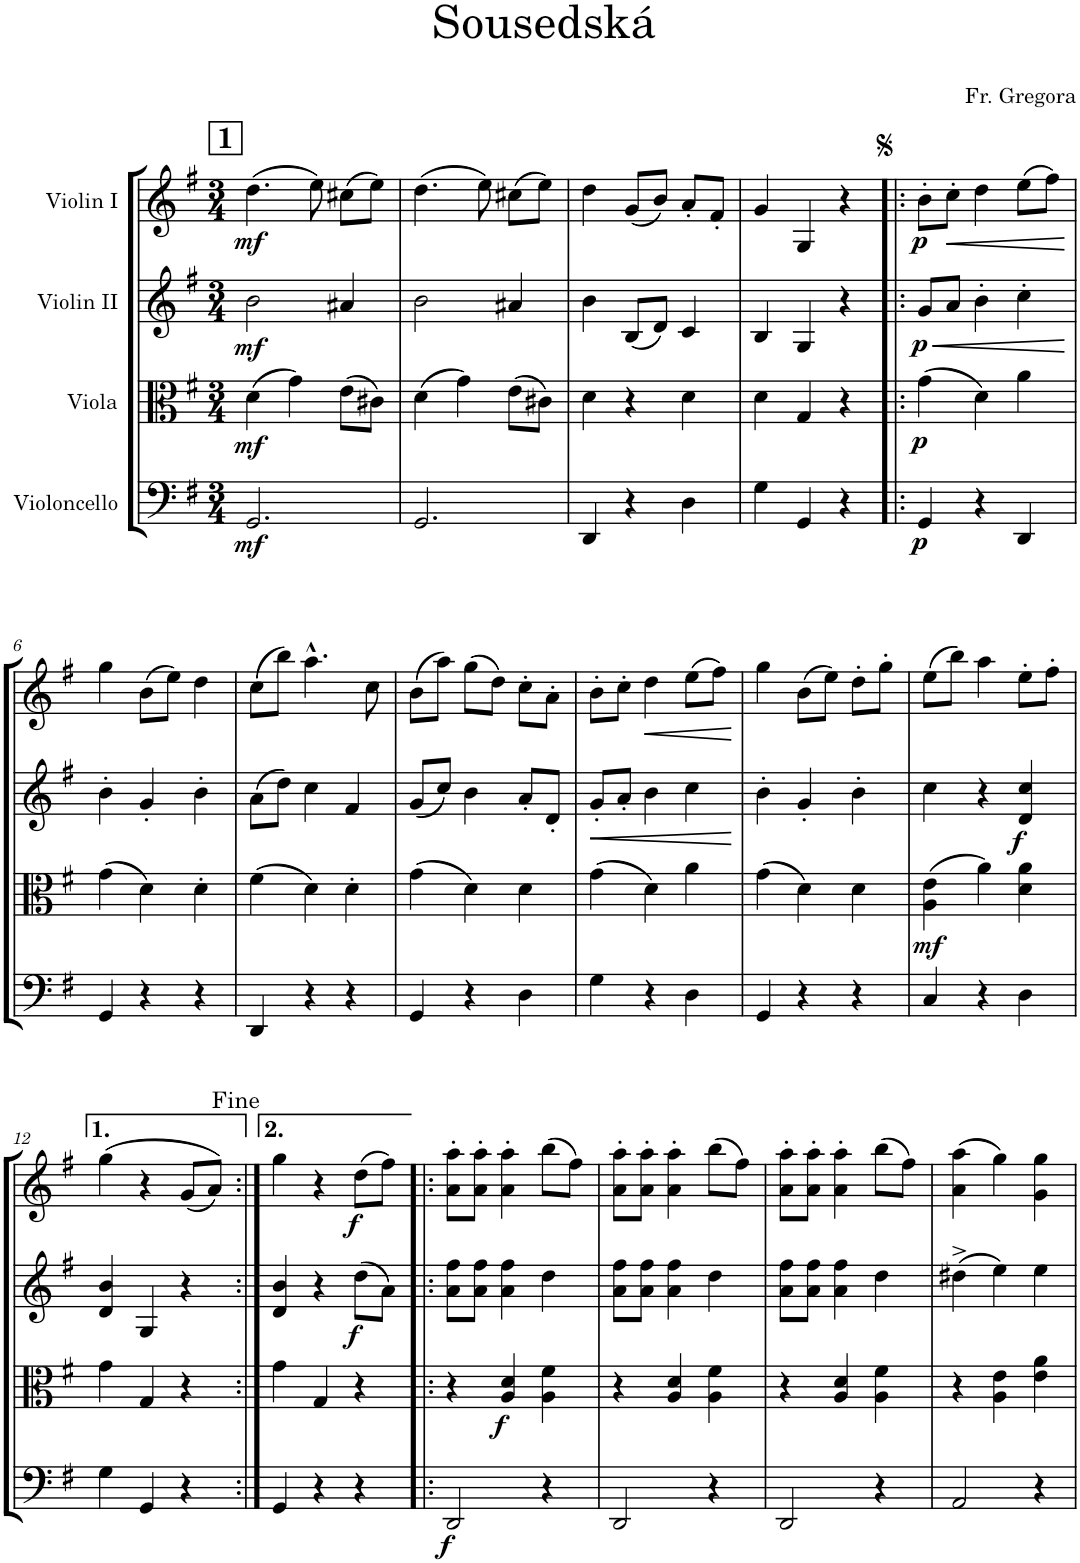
**kern	**dynam	**kern	**dynam	**kern	**dynam	**kern	**dynam
*part4	*part4	*part3	*part3	*part2	*part2	*part1	*part1
*staff4	*staff4	*staff3	*staff3	*staff2	*staff2	*staff1	*staff1
*I"Violoncello	*	*I"Viola	*	*I"Violin II	*	*I"Violin I	*
*I'Vc	*	*I'Vla	*	*I'Vln	*	*I'Vln	*
*clefF4	*	*clefC3	*	*clefG2	*	*clefG2	*
*k[f#]	*	*k[f#]	*	*k[f#]	*	*k[f#]	*
*M3/4	*	*M3/4	*	*M3/4	*	*M3/4	*
!!LO:REH:place=s1:a:B:cj:fs=14:t=1
=1	=1	=1	=1	=1	=1	=1	=1
!	!LO:DY:b	!	!LO:DY:b	!	!LO:DY:b	!	!LO:DY:b
2.GG/	mf	(4d\	mf	2b\	mf	(4.dd\	mf
.	.	4g\)	.	.	.	.	.
.	.	.	.	.	.	8ee\)	.
.	.	(8e\L	.	4a#X/	.	(8cc#X\L	.
.	.	8c#X\J)	.	.	.	8ee\J)	.
=2	=2	=2	=2	=2	=2	=2	=2
2.GG/	.	(4d\	.	2b\	.	(4.dd\	.
.	.	4g\)	.	.	.	.	.
.	.	.	.	.	.	8ee\)	.
.	.	(8e\L	.	4a#X/	.	(8cc#X\L	.
.	.	8c#X\J)	.	.	.	8ee\J)	.
=3	=3	=3	=3	=3	=3	=3	=3
4DD/	.	4d\	.	4b\	.	4dd\	.
4r	.	4r	.	(8B/L	.	(8g/L	.
.	.	.	.	8d/J)	.	8b/J)	.
4D\	.	4d\	.	4c/	.	8a'/L	.
.	.	.	.	.	.	8f#'/J	.
=4	=4	=4	=4	=4	=4	=4	=4
4G\	.	4d\	.	4B/	.	4g/	.
4GG/	.	4G/	.	4G/	.	4G/	.
4r	.	4r	.	4r	.	4r	.
=5!|:	=5!|:	=5!|:	=5!|:	=5!|:	=5!|:	=5!|:	=5!|:
!	!LO:DY:b	!	!LO:DY:b	!	!LO:HP:b	!	!
!	!	!	!	!	!LO:DY:n=1:b	!	!LO:DY:b
4GG/	p	(4g\	p	8g/L	< p	8b'\L	p
!	!	!	!	!	!	!	!LO:HP:b
.	.	.	.	8a/J	.	8cc'\J	<
4r	.	4d\)	.	4b'\	.	4dd\	.
4DD/	.	4a\	.	4cc'\	.	(8ee\L	.
.	.	.	.	.	.	8ff#\J)	.
.	.	.	.	.	[	.	[
!!LO:LB:g=z
=6	=6	=6	=6	=6	=6	=6	=6
4GG/	.	(4g\	.	4b'\	.	4gg\	.
4r	.	4d\)	.	4g'/	.	(8b\L	.
.	.	.	.	.	.	8ee\J)	.
4r	.	4d'\	.	4b'\	.	4dd\	.
=7	=7	=7	=7	=7	=7	=7	=7
4DD/	.	(4f#\	.	(8a\L	.	(8cc\L	.
.	.	.	.	8dd\J)	.	8bb\J)	.
4r	.	4d\)	.	4cc\	.	4.aa^^\	.
4r	.	4d'\	.	4f#/	.	.	.
.	.	.	.	.	.	8cc\	.
=8	=8	=8	=8	=8	=8	=8	=8
4GG/	.	(4g\	.	(8g/L	.	(8b\L	.
.	.	.	.	8cc/J)	.	8aa\J)	.
4r	.	4d\)	.	4b\	.	(8gg\L	.
.	.	.	.	.	.	8dd\J)	.
4D\	.	4d\	.	8a'/L	.	8cc'\L	.
.	.	.	.	8d'/J	.	8a'\J	.
=9	=9	=9	=9	=9	=9	=9	=9
!	!	!	!	!	!LO:HP:b	!	!
4G\	.	(4g\	.	8g'/L	<	8b'\L	.
.	.	.	.	8a'/J	.	8cc'\J	.
!	!	!	!	!	!	!	!LO:HP:b
4r	.	4d\)	.	4b\	.	4dd\	<
4D\	.	4a\	.	4cc\	.	(8ee\L	.
.	.	.	.	.	.	8ff#\J)	.
.	.	.	.	.	[	.	[
=10	=10	=10	=10	=10	=10	=10	=10
4GG/	.	(4g\	.	4b'\	.	4gg\	.
4r	.	4d\)	.	4g'/	.	(8b\L	.
.	.	.	.	.	.	8ee\J)	.
4r	.	4d\	.	4b'\	.	8dd'\L	.
.	.	.	.	.	.	8gg'\J	.
=11	=11	=11	=11	=11	=11	=11	=11
!	!	!	!LO:DY:b	!	!	!	!
4C/	.	(4A\ 4e\	mf	4cc\	.	(8ee\L	.
.	.	.	.	.	.	8bb\J)	.
4r	.	4a\)	.	4r	.	4aa\	.
!	!	!	!	!	!LO:DY:b	!	!
4D\	.	4d\ 4a\	.	4d/ 4cc/	f	8ee'\L	.
.	.	.	.	.	.	8ff#'\J	.
!!LO:LB:g=z
=12	=12	=12	=12	=12	=12	=12	=12
4G\	.	4g\	.	4d/ 4b/	.	(4gg\	.
4GG/	.	4G/	.	4G/	.	4r	.
4r	.	4r	.	4r	.	(8g/L	.
.	.	.	.	.	.	8a/J))	.
=13:|!	=13:|!	=13:|!	=13:|!	=13:|!	=13:|!	=13:|!	=13:|!
4GG/	.	4g\	.	4d/ 4b/	.	4gg\	.
4r	.	4G/	.	4r	.	4r	.
!	!	!	!	!	!LO:DY:b	!	!LO:DY:b
4r	.	4r	.	(8dd\L	f	(8dd\L	f
.	.	.	.	8a\J)	.	8ff#\J)	.
=14!|:	=14!|:	=14!|:	=14!|:	=14!|:	=14!|:	=14!|:	=14!|:
!	!LO:DY:b	!	!	!	!	!	!
2DD/	f	4r	.	8a\ 8ff#\L	.	8a\' 8aa\'L	.
.	.	.	.	8a\ 8ff#\J	.	8a\' 8aa\'J	.
!	!	!	!LO:DY:b	!	!	!	!
.	.	4A/ 4d/	f	4a\ 4ff#\	.	4a\' 4aa\'	.
4r	.	4A\ 4f#\	.	4dd\	.	(8bb\L	.
.	.	.	.	.	.	8ff#\J)	.
=15	=15	=15	=15	=15	=15	=15	=15
2DD/	.	4r	.	8a\ 8ff#\L	.	8a\' 8aa\'L	.
.	.	.	.	8a\ 8ff#\J	.	8a\' 8aa\'J	.
.	.	4A/ 4d/	.	4a\ 4ff#\	.	4a\' 4aa\'	.
4r	.	4A\ 4f#\	.	4dd\	.	(8bb\L	.
.	.	.	.	.	.	8ff#\J)	.
=16	=16	=16	=16	=16	=16	=16	=16
2DD/	.	4r	.	8a\ 8ff#\L	.	8a\' 8aa\'L	.
.	.	.	.	8a\ 8ff#\J	.	8a\' 8aa\'J	.
.	.	4A/ 4d/	.	4a\ 4ff#\	.	4a\' 4aa\'	.
4r	.	4A\ 4f#\	.	4dd\	.	(8bb\L	.
.	.	.	.	.	.	8ff#\J)	.
=17	=17	=17	=17	=17	=17	=17	=17
2AA/	.	4r	.	(4dd#X^\	.	(4a\ 4aa\	.
.	.	4A\ 4e\	.	4ee\)	.	4gg\)	.
4r	.	4e\ 4a\	.	4ee\	.	4g\ 4gg\	.
=	=	=	=	=	=	=	=
*-	*-	*-	*-	*-	*-	*-	*-
